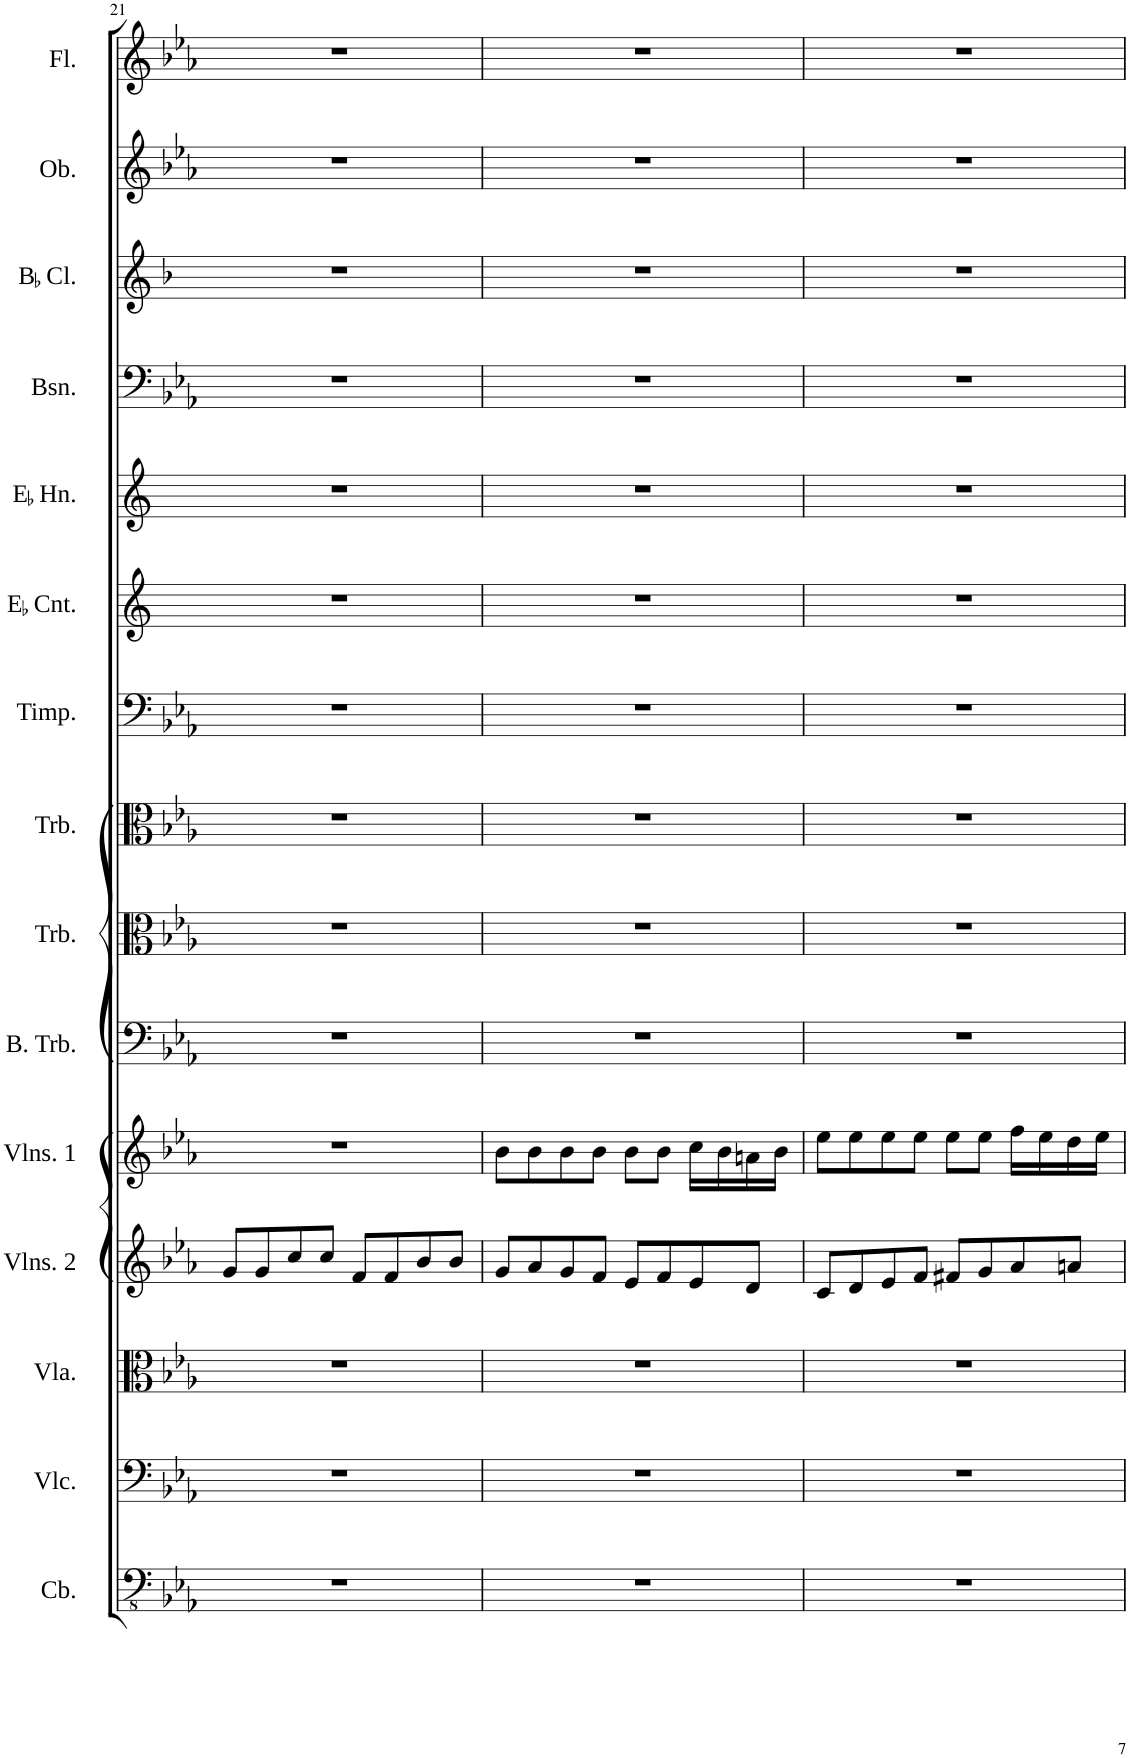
**kern	**kern	**kern	**kern	**kern	**kern	**kern	**kern	**kern	**kern	**kern	**kern	**kern	**kern	**kern
*part15	*part14	*part13	*part12	*part11	*part10	*part9	*part8	*part7	*part6	*part5	*part4	*part3	*part2	*part1
*staff15	*staff14	*staff13	*staff12	*staff11	*staff10	*staff9	*staff8	*staff7	*staff6	*staff5	*staff4	*staff3	*staff2	*staff1
*I"Double Bass	*I"Violoncello	*I"Viola	*I"Violins 2	*I"Violins 1	*I"Bass Trombone	*I"Trombone	*I"Trombone	*I"Timpani	*I"EaccidentalFlat Cornet	*I"EaccidentalFlat Horn	*I"Bassoon	*I"BaccidentalFlat Clarinet	*I"Oboe	*I"Flute
*	*I'Vlc.	*I'Vla.	*I'Vlns. 2	*I'Vlns. 1	*I'B. Trb.	*I'Trb.	*I'Trb.	*I'Timp.	*I'EaccidentalFlat Cnt.	*I'EaccidentalFlat Hn.	*I'Bsn.	*I'BaccidentalFlat Cl.	*I'Ob.	*I'Fl.
!!LO:PB:g=z
*clefFv4	*clefF4	*clefC3	*clefG2	*clefG2	*clefF4	*clefC3	*clefC3	*clefF4	*clefG2	*clefG2	*clefF4	*clefG2	*clefG2	*clefG2
*Trd7c12	*	*	*	*	*	*	*	*	*Trd-2c-3	*Trd5c9	*	*Trd1c2	*	*
*k[b-e-a-]	*k[b-e-a-]	*k[b-e-a-]	*k[b-e-a-]	*k[b-e-a-]	*k[b-e-a-]	*k[b-e-a-]	*k[b-e-a-]	*k[b-e-a-]	*k[]	*k[]	*k[b-e-a-]	*k[b-]	*k[b-e-a-]	*k[b-e-a-]
*M4/4	*M4/4	*M4/4	*M4/4	*M4/4	*M4/4	*M4/4	*M4/4	*M4/4	*M4/4	*M4/4	*M4/4	*M4/4	*M4/4	*M4/4
*met(c|)	*met(c|)	*met(c|)	*met(c|)	*met(c|)	*met(c|)	*met(c|)	*met(c|)	*met(c|)	*met(c|)	*met(c|)	*met(c|)	*met(c|)	*met(c|)	*met(c|)
=21	=21	=21	=21	=21	=21	=21	=21	=21	=21	=21	=21	=21	=21	=21
1r	1r	1r	8g/L	1r	1r	1r	1r	1r	1r	1r	1r	1r	1r	1r
.	.	.	8g/	.	.	.	.	.	.	.	.	.	.	.
.	.	.	8cc/	.	.	.	.	.	.	.	.	.	.	.
.	.	.	8cc/J	.	.	.	.	.	.	.	.	.	.	.
.	.	.	8f/L	.	.	.	.	.	.	.	.	.	.	.
.	.	.	8f/	.	.	.	.	.	.	.	.	.	.	.
.	.	.	8b-/	.	.	.	.	.	.	.	.	.	.	.
.	.	.	8b-/J	.	.	.	.	.	.	.	.	.	.	.
=22	=22	=22	=22	=22	=22	=22	=22	=22	=22	=22	=22	=22	=22	=22
1r	1r	1r	8g/L	8b-\L	1r	1r	1r	1r	1r	1r	1r	1r	1r	1r
.	.	.	8a-/	8b-\	.	.	.	.	.	.	.	.	.	.
.	.	.	8g/	8b-\	.	.	.	.	.	.	.	.	.	.
.	.	.	8f/J	8b-\J	.	.	.	.	.	.	.	.	.	.
.	.	.	8e-/L	8b-\L	.	.	.	.	.	.	.	.	.	.
.	.	.	8f/	8b-\J	.	.	.	.	.	.	.	.	.	.
.	.	.	8e-/	16cc\LL	.	.	.	.	.	.	.	.	.	.
.	.	.	.	16b-\	.	.	.	.	.	.	.	.	.	.
.	.	.	8d/J	16an\	.	.	.	.	.	.	.	.	.	.
.	.	.	.	16b-\JJ	.	.	.	.	.	.	.	.	.	.
=23	=23	=23	=23	=23	=23	=23	=23	=23	=23	=23	=23	=23	=23	=23
1r	1r	1r	8c/L	8ee-\L	1r	1r	1r	1r	1r	1r	1r	1r	1r	1r
.	.	.	8d/	8ee-\	.	.	.	.	.	.	.	.	.	.
.	.	.	8e-/	8ee-\	.	.	.	.	.	.	.	.	.	.
.	.	.	8f/J	8ee-\J	.	.	.	.	.	.	.	.	.	.
.	.	.	8f#X/L	8ee-\L	.	.	.	.	.	.	.	.	.	.
.	.	.	8g/	8ee-\J	.	.	.	.	.	.	.	.	.	.
.	.	.	8a-/	16ff\LL	.	.	.	.	.	.	.	.	.	.
.	.	.	.	16ee-\	.	.	.	.	.	.	.	.	.	.
.	.	.	8an/J	16dd\	.	.	.	.	.	.	.	.	.	.
.	.	.	.	16ee-\JJ	.	.	.	.	.	.	.	.	.	.
=	=	=	=	=	=	=	=	=	=	=	=	=	=	=
*-	*-	*-	*-	*-	*-	*-	*-	*-	*-	*-	*-	*-	*-	*-
